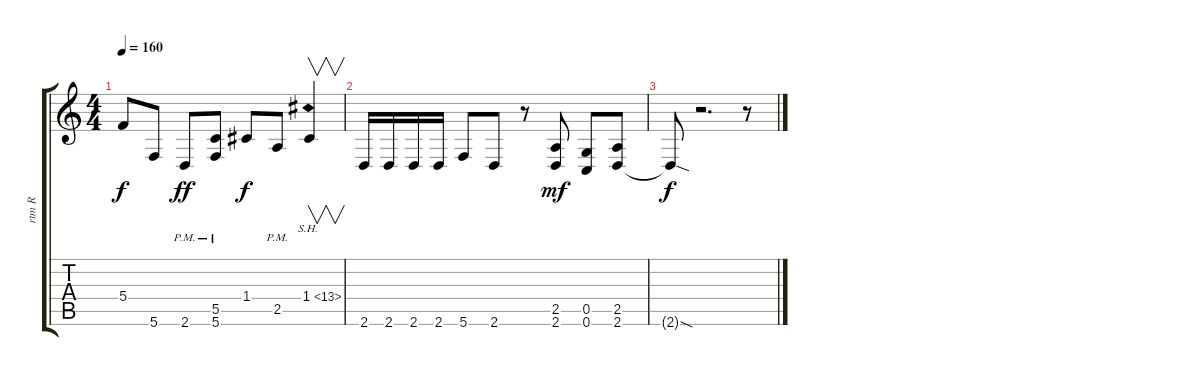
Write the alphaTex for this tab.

\track ("rtm R" "rtm R") {instrument distortionguitar}
\staff {score tabs}
\tuning (D4 A3 F3 C3 G2 C2) {hide}
\ts (4 4)
\tempo 160
\clef g2
\ks c
5.4{t}.8{dy f} 5.6.8 2.6{pm}.8{dy ff} (5.5{pm} 5.6{pm}).8 1.4.8{dy f} 2.5{pm}.8 1.4{sh 12}.4{v} |
2.6.16 2.6.16 2.6.16 2.6.16 5.6.8 2.6.8 r.8 (2.5 2.6).8{dy mf} (0.5 0.6).8 (2.5 2.6).8 |
2.6{sod t}.8{dy f} r.2{d} r.8
